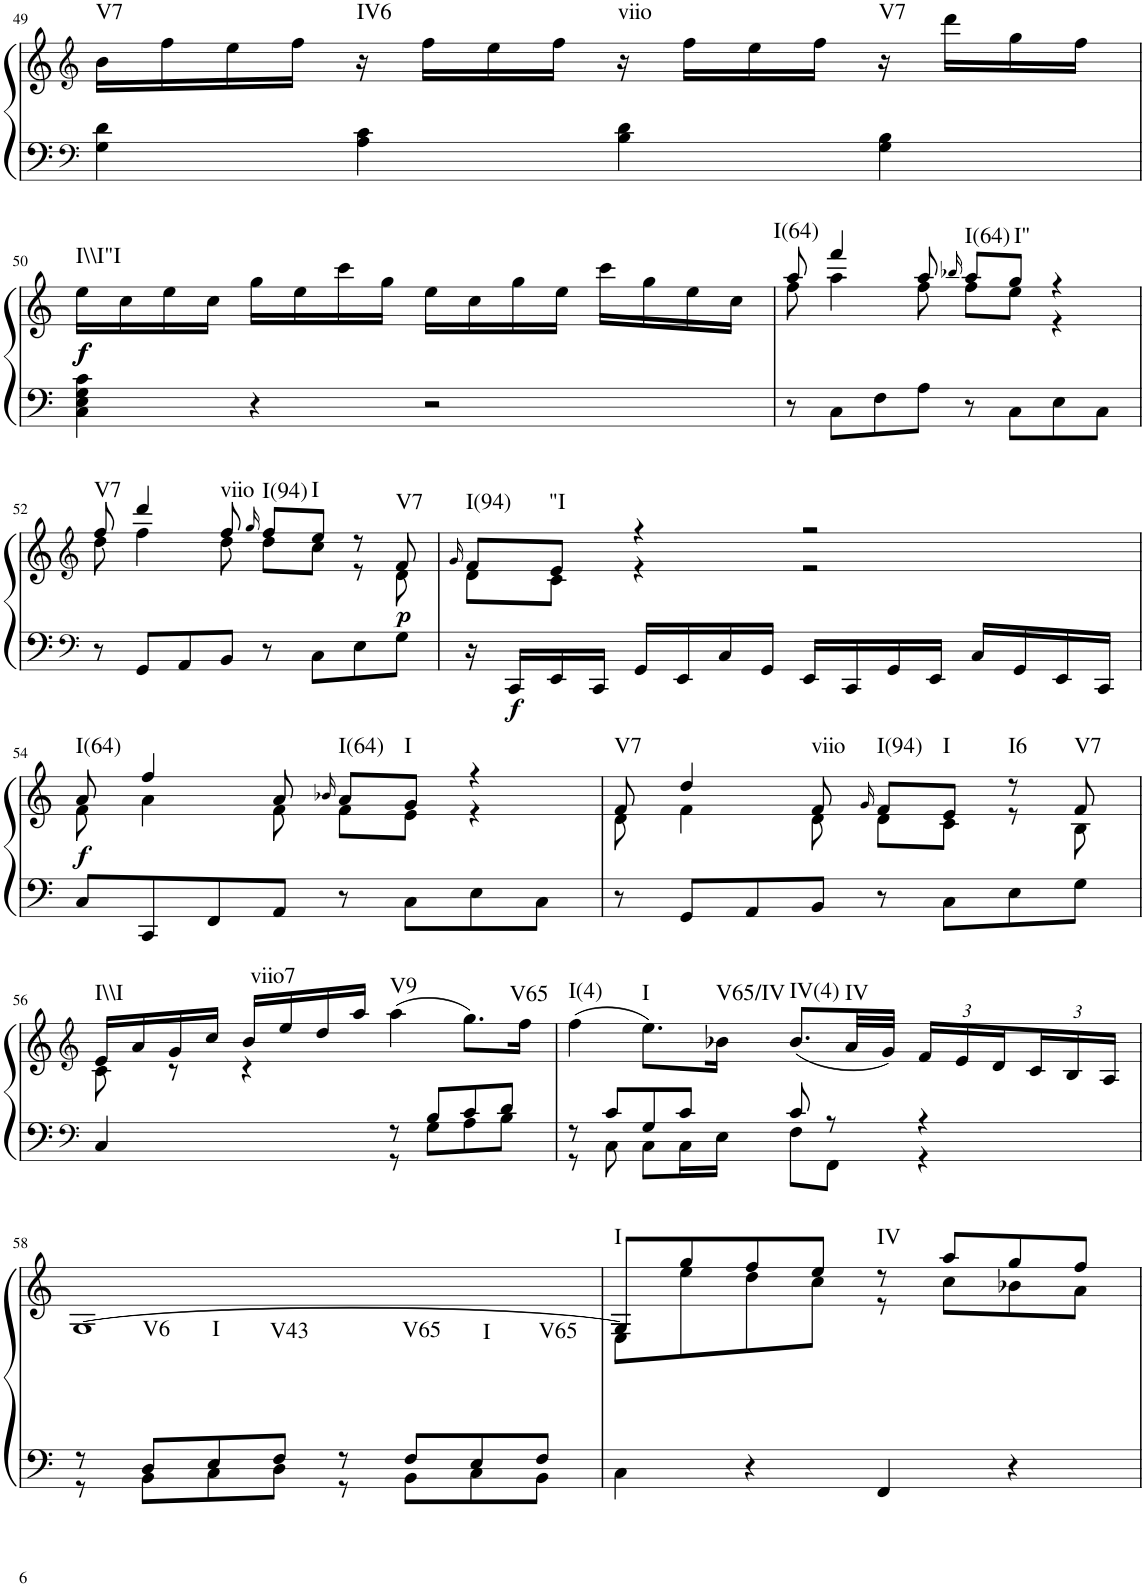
**kern	**kern	**dynam	**harte
*part1	*part1	*part1	*part1
*staff2	*staff1	*staff1/2	*
*I"unbenannt	*	*	*
!!LO:PB:g=z
*clefF4	*clefG2	*	*
*k[]	*k[]	*	*
*M4/4	*M4/4	*	*
=49	=49	=49	=49
!	!	!	!LO:H:kt=V7
4G\ 4d\	16b\LL	.	N
.	16ff\	.	.
.	16ee\	.	.
.	16ff\JJ	.	.
!	!	!	!LO:H:kt=IV6
4A\ 4c\	16r	.	N
.	16ff\LL	.	.
.	16ee\	.	.
.	16ff\JJ	.	.
!	!	!	!LO:H:kt=viio
4B\ 4d\	16r	.	N
.	16ff\LL	.	.
.	16ee\	.	.
.	16ff\JJ	.	.
!	!	!	!LO:H:kt=V7
4G\ 4B\	16r	.	N
.	16ddd\LL	.	.
.	16gg\	.	.
.	16ff\JJ	.	.
!!LO:LB:g=z
=50	=50	=50	=50
!	!	!LO:DY:b	!
!	!	!LO:DY:n=1:b	!LO:H:kt=I\\I"I
4C\ 4E\ 4G\ 4c\	16ee\LL	f f	N
.	16cc\	.	.
.	16ee\	.	.
.	16cc\JJ	.	.
4r	16gg\LL	.	.
.	16ee\	.	.
.	16ccc\	.	.
.	16gg\JJ	.	.
2r	16ee\LL	.	.
.	16cc\	.	.
.	16gg\	.	.
.	16ee\JJ	.	.
.	16ccc\LL	.	.
.	16gg\	.	.
.	16ee\	.	.
.	16cc\JJ	.	.
=51	=51	=51	=51
*	*^	*	*
!	!	!	!	!LO:H:kt=I(64)
8r	8aa/	8ff\	.	N
8C\L	4fff/	4aa\	.	.
8F\	.	.	.	.
8A\J	8aa/	8ff\	.	.
.	16qbb-X/	.	.	.
!	!	!	!	!LO:H:kt=I(64)
8r	8aa/L	8ff\L	.	N
!	!	!	!	!LO:H:kt=I"
8C\L	8gg/J	8ee\J	.	N
8E\	4r	4r	.	.
8C\J	.	.	.	.
!!LO:LB:g=z	!!
=52	=52	=52	=52	=52
*clefF4	*clefG2	*	*	*
!	!	!	!	!LO:H:kt=V7
8r	8ff/	8dd\	.	N
8GG/L	4ddd/	4ff\	.	.
8AA/	.	.	.	.
!	!	!	!	!LO:H:kt=viio
8BB/J	8ff/	8dd\	.	N
.	16qgg/	.	.	.
!	!	!	!	!LO:H:kt=I(94)
8r	8ff/L	8dd\L	.	N
!	!	!	!	!LO:H:kt=I
8C\L	8ee/J	8cc\J	.	N
8E\	8r	8r	.	.
!	!	!	!LO:DY:b	!LO:H:kt=V7
8G\J	8f/	8d\	p	N
=53	=53	=53	=53	=53
.	16qg/	.	.	.
!	!	!	!	!LO:H:kt=I(94)
16r	8f/L	8d\L	.	N
!	!	!	!LO:DY:b=2	!
16CC/LL	.	.	f	.
!	!	!	!	!LO:H:kt="I
16EE/	8e/J	8c\J	.	N
16CC/JJ	.	.	.	.
16GG/LL	4r	4r	.	.
16EE/	.	.	.	.
16C/	.	.	.	.
16GG/JJ	.	.	.	.
16EE/LL	2r	2r	.	.
16CC/	.	.	.	.
16GG/	.	.	.	.
16EE/JJ	.	.	.	.
16C/LL	.	.	.	.
16GG/	.	.	.	.
16EE/	.	.	.	.
16CC/JJ	.	.	.	.
!!LO:LB:g=z	!!
=54	=54	=54	=54	=54
!	!	!	!LO:DY:b	!LO:H:kt=I(64)
8C/L	8a/	8f\	f	N
8CC/	4ff/	4a\	.	.
8FF/	.	.	.	.
8AA/J	8a/	8f\	.	.
.	16qb-X/	.	.	.
!	!	!	!	!LO:H:kt=I(64)
8r	8a/L	8f\L	.	N
!	!	!	!	!LO:H:kt=I
8C\L	8g/J	8e\J	.	N
8E\	4r	4r	.	.
8C\J	.	.	.	.
=55	=55	=55	=55	=55
!	!	!	!	!LO:H:kt=V7
8r	8f/	8d\	.	N
8GG/L	4dd/	4f\	.	.
8AA/	.	.	.	.
!	!	!	!	!LO:H:kt=viio
8BB/J	8f/	8d\	.	N
.	16qg/	.	.	.
!	!	!	!	!LO:H:kt=I(94)
8r	8f/L	8d\L	.	N
!	!	!	!	!LO:H:kt=I
8C\L	8e/J	8c\J	.	N
!	!	!	!	!LO:H:kt=I6
8E\	8r	8r	.	N
!	!	!	!	!LO:H:kt=V7
8G\J	8f/	8B\	.	N
!!LO:LB:g=z	!!
=56	=56	=56	=56	=56
*clefF4	*clefG2	*	*	*
*^	*	*	*	*
!	!	!	!	!	!LO:H:kt=I\\I
4C/	2ryy	16e/LL	8c\	.	N
.	.	16a/	.	.	.
.	.	16g/	8r	.	.
.	.	16cc/JJ	.	.	.
!	!	!	!	!	!LO:H:kt=viio7
4ryy	.	16b/LL	4r	.	N
.	.	16ee/	.	.	.
.	.	16dd/	.	.	.
.	.	16aa/JJ	.	.	.
!	!	!	!	!	!LO:H:kt=V9
8r	8r	(4aa\	2ryy	.	N
8B/L	8G\L	.	.	.	.
8c/	8A\	8.gg\L)	.	.	.
8d/J	8B\J	.	.	.	.
!	!	!	!	!	!LO:H:kt=V65
.	.	16ff\Jk	.	.	N
*	*	*v	*v	*	*
=57	=57	=57	=57	=57
!	!	!	!	!LO:H:kt=I(4)
8r	8r	(4ff\	.	N
8c/L	8C\	.	.	.
!	!	!	!	!LO:H:kt=I
8G/	8C\L	8.ee\L)	.	N
8c/J	16C\L	.	.	.
!	!	!	!	!LO:H:kt=V65/IV
.	16E\JJ	16b-X\Jk	.	N
!	!	!	!	!LO:H:kt=IV(4)
8c/	8F\L	(8.b-/L	.	N
8r	8FF\J	.	.	.
!	!	!	!	!LO:H:kt=IV
.	.	32a/LL	.	N
.	.	32g/JJJ)	.	.
*	*	*Xbrackettup	*	*
4r	4r	24f/LL	.	.
.	.	24e/	.	.
.	.	24d/	.	.
.	.	24c/	.	.
.	.	24B/	.	.
.	.	24A/JJ	.	.
!!LO:LB:g=z
=58	=58	=58	=58	=58
*	*	*^	*	*
*	*	*	*^	*	*
*	*	*	*	*^	*	*
*	*	*	*	*	*^	*	*
*	*	*	*	*	*	*^	*	*
8r	8r	[1G	8ryy	4ryy	4.ryy	2ryy	2.ryy	.	.
!	!	!	!	!	!	!	!	!	!LO:H:kt=V6
8D/L	8BB\L	.	2..ryy	.	.	.	.	.	N
!	!	!	!	!	!	!	!	!	!LO:H:kt=I
8E/	8C\	.	.	2.ryy	.	.	.	.	N
!	!	!	!	!	!	!	!	!	!LO:H:kt=V43
8F/J	8D\J	.	.	.	2ryy	.	.	.	N
8r	8r	.	.	.	.	8ryy	.	.	.
!	!	!	!	!	!	!	!	!	!LO:H:kt=V65
8F/L	8BB\L	.	.	.	.	4.ryy	.	.	N
!	!	!	!	!	!	!	!	!	!LO:H:kt=I
8E/	8C\	.	.	.	.	.	4ryy	.	N
!	!	!	!	!	!	!	!	!	!LO:H:kt=V65
8F/J	8BB\J	.	.	.	8ryy	.	.	.	N
=59	=59	=59	=59	=59	=59	=59	=59	=59	=59
!	!	!	!	!	!	!	!	!	!LO:H:kt=I
*v	*v	*	*	*	*	*	*	*	*
*	*	*v	*v	*v	*v	*v	*	*
4C\	8G/L]	8E\L	.	N
.	8gg/	8ee\	.	.
4r	8ff/	8dd\	.	.
.	8ee/J	8cc\J	.	.
!	!	!	!	!LO:H:kt=IV
4FF/	8r	8r	.	N
.	8aa/L	8cc\L	.	.
4r	8gg/	8b-X\	.	.
.	8ff/J	8a\J	.	.
*	*v	*v	*	*
=	=	=	=
*-	*-	*-	*-
